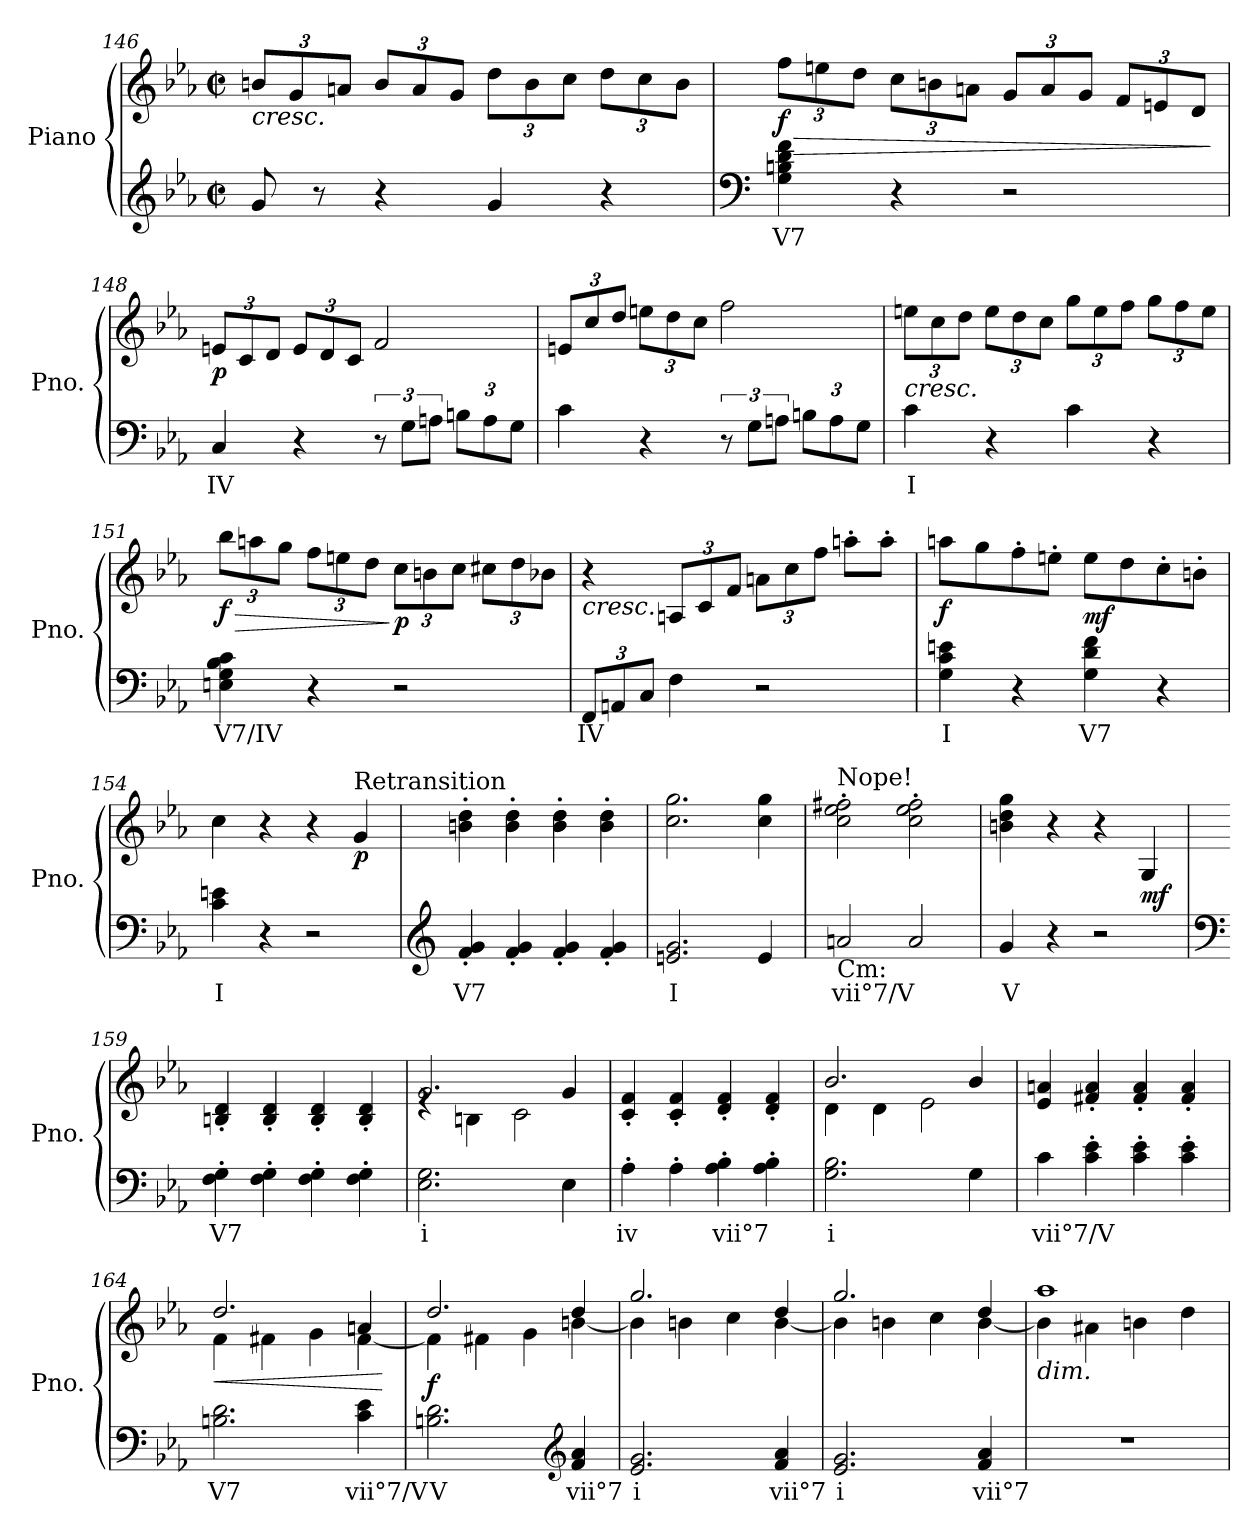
**kern	**text	**kern	**dynam
*part1	*part1	*part1	*part1
*staff2	*staff2	*staff1	*staff1/2
*I"Piano	*	*	*
*I'Pno.	*	*	*
!!LO:LB:g=z
*clefG2	*	*clefG2	*
*k[b-e-a-]	*	*k[b-e-a-]	*
*M2/2	*	*M2/2	*
*met(c|)	*	*met(c|)	*
*	*	*Xbrackettup	*
=146	=146	=146	=146
!	!	!LO:TX:b:i:t=cresc.	!
8g/	.	12bn/L	.
.	.	12g/	.
8r	.	.	.
.	.	12an/J	.
4r	.	12b/L	.
.	.	12a/	.
.	.	12g/J	.
4g/	.	12dd\L	.
.	.	12b\	.
.	.	12cc\J	.
4r	.	12dd\L	.
.	.	12cc\	.
.	.	12b\J	.
=147	=147	=147	=147
*clefF4	*	*	*
!	!LO:LY:b	!	!LO:HP:b
!	!	!	!LO:DY:n=1:b
4G\ 4Bn\ 4d\ 4f\	V7	12ff\L	> f
.	.	12een\	.
.	.	12dd\J	.
4r	.	12cc\L	.
.	.	12bn\	.
.	.	12an\J	.
2r	.	12g/L	.
.	.	12a/	.
.	.	12g/J	.
.	.	12f/L	.
.	.	12en/	.
.	.	12d/J	.
.	.	.	]
=148	=148	=148	=148
!	!LO:LY:b	!	!LO:DY:b
4C/	IV	12en/L	p
.	.	12c/	.
.	.	12d/J	.
4r	.	12e/L	.
.	.	12d/	.
.	.	12c/J	.
12r	.	2f/	.
12G\L	.	.	.
12An\J	.	.	.
*Xbrackettup	*	*	*
12Bn\L	.	.	.
12A\	.	.	.
12G\J	.	.	.
=149	=149	=149	=149
4c\	.	12en/L	.
.	.	12cc/	.
.	.	12dd/J	.
4r	.	12een\L	.
.	.	12dd\	.
.	.	12cc\J	.
*brackettup	*	*	*
12r	.	2ff\	.
12G\L	.	.	.
12An\J	.	.	.
*Xbrackettup	*	*	*
12Bn\L	.	.	.
12A\	.	.	.
12G\J	.	.	.
=150	=150	=150	=150
!	!	!LO:TX:b:i:t=cresc.	!
!	!LO:LY:b	!	!
4c\	I	12een\L	.
.	.	12cc\	.
.	.	12dd\J	.
4r	.	12ee\L	.
.	.	12dd\	.
.	.	12cc\J	.
4c\	.	12gg\L	.
.	.	12ee\	.
.	.	12ff\J	.
4r	.	12gg\L	.
.	.	12ff\	.
.	.	12ee\J	.
!!LO:LB:g=z
=151	=151	=151	=151
!	!LO:LY:b	!	!LO:HP:b
!	!	!	!LO:DY:n=1:b
4En\ 4G\ 4B-\ 4c\	V7/IV	12bb-\L	> f
.	.	12aan\	.
.	.	12gg\J	.
4r	.	12ff\L	.
.	.	12een\	.
.	.	12dd\J	.
!	!	!	!LO:DY:n=2:b
2r	.	12cc\L	] p
.	.	12bn\	.
.	.	12cc\J	.
.	.	12cc#X\L	.
.	.	12dd\	.
.	.	12b-X\J	.
=152	=152	=152	=152
!	!	!LO:TX:b:i:t=cresc.	!
!	!LO:LY:b	!	!
12FF/L	IV	4r	.
12AAn/	.	.	.
12C/J	.	.	.
4F\	.	12An/L	.
.	.	12c/	.
.	.	12f/J	.
2r	.	12an\L	.
.	.	12cc\	.
.	.	12ff\J	.
.	.	8aan'\L	.
.	.	8aa'\J	.
=153	=153	=153	=153
!	!LO:LY:b	!	!LO:DY:b
4G\ 4c\ 4en\	I	8aan\L	f
.	.	8gg\	.
4r	.	8ff'\	.
.	.	8een'\J	.
!	!LO:LY:b	!	!LO:DY:b
4G\ 4d\ 4f\	V7	8ee\L	mf
.	.	8dd\	.
4r	.	8cc'\	.
.	.	8bn'\J	.
=154	=154	=154	=154
!	!LO:LY:b	!	!
4c\ 4en\	I	4cc\	.
4r	.	4r	.
2r	.	4r	.
!	!	!LO:TX:a:t=Retransition	!
!	!	!	!LO:DY:b
.	.	4g/	p
=155	=155	=155	=155
*clefG2	*	*	*
!	!LO:LY:b	!	!
4f/' 4g/'	V7	4bn\' 4dd\'	.
4f/' 4g/'	.	4b\' 4dd\'	.
4f/' 4g/'	.	4b\' 4dd\'	.
4f/' 4g/'	.	4b\' 4dd\'	.
=156	=156	=156	=156
!	!LO:LY:b	!	!
2.en/ 2.g/	I	2.cc\ 2.gg\	.
4e/	.	4cc\ 4gg\	.
=157	=157	=157	=157
!	!	!LO:TX:a:t=Nope!	!
!LO:TX:b:t=Cm&colon;	!	!	!
!	!LO:LY:b	!	!
2an/	vii°7/V	2cc\' 2ee-\' 2ff#X\'	.
2a/	.	2cc\' 2ee-\' 2ff#\'	.
=158	=158	=158	=158
!	!LO:LY:b	!	!
4g/	V	4bn\ 4dd\ 4gg\	.
4r	.	4r	.
2r	.	4r	.
!	!	!	!LO:DY:b
.	.	4G/	mf
!!LO:PB:g=z
=159	=159	=159	=159
*clefF4	*	*	*
!	!LO:LY:b	!	!
4F\' 4G\'	V7	4Bn/' 4d/'	.
4F\' 4G\'	.	4B/' 4d/'	.
4F\' 4G\'	.	4B/' 4d/'	.
4F\' 4G\'	.	4B/' 4d/'	.
=160	=160	=160	=160
!	!LO:LY:b	!	!
*	*	*^	*
2.E-\ 2.G\	i	2.g/	4re	.
.	.	.	4Bn\	.
.	.	.	2c\	.
4E-\	.	4g/	.	.
*	*	*v	*v	*
=161	=161	=161	=161
!	!LO:LY:b	!	!
4A-'\	iv	4c/' 4f/'	.
4A-'\	.	4c/' 4f/'	.
!	!LO:LY:b	!	!
4A-\' 4B-\'	vii°7	4d/' 4f/'	.
4A-\' 4B-\'	.	4d/' 4f/'	.
=162	=162	=162	=162
!	!LO:LY:b	!	!
*	*	*^	*
2.G\ 2.B-\	i	2.b-/	4d\	.
.	.	.	4d\	.
.	.	.	2e-\	.
4G\	.	4b-/	.	.
*	*	*v	*v	*
=163	=163	=163	=163
!	!LO:LY:b	!	!
4c\	vii°7/V	4e-/ 4an/	.
4c\' 4e-\'	.	4f#X/' 4a/'	.
4c\' 4e-\'	.	4f#/' 4a/'	.
4c\' 4e-\'	.	4f#/' 4a/'	.
=164	=164	=164	=164
!	!LO:LY:b	!	!LO:HP:b
*	*	*^	*
2.Bn\ 2.d\	V7	2.dd/	4f\	<
.	.	.	4f#X\	.
.	.	.	4g\	.
!	!LO:LY:b	!	!	!
4c\ 4e-\	vii°7/V	4an/	[4f#\	.
*	*	*v	*v	*
.	.	.	[
=165	=165	=165	=165
!	!LO:LY:b	!	!LO:DY:b
*	*	*^	*
2.Bn\ 2.d\	V	2.dd/	4f#\]	f
.	.	.	4f#X\	.
.	.	.	4g\	.
*clefG2	*	*	*	*
!	!LO:LY:b	!	!	!
4f/ 4a-/	vii°7	4dd/	[4bn\	.
=166	=166	=166	=166	=166
!	!LO:LY:b	!	!	!
2.e-/ 2.g/	i	2.gg/	4b\]	.
.	.	.	4bn\	.
.	.	.	4cc\	.
!	!LO:LY:b	!	!	!
4f/ 4a-/	vii°7	4dd/	[4b\	.
=167	=167	=167	=167	=167
!	!LO:LY:b	!	!	!
2.e-/ 2.g/	i	2.gg/	4b\]	.
.	.	.	4bn\	.
.	.	.	4cc\	.
!	!LO:LY:b	!	!	!
4f/ 4a-/	vii°7	4dd/	[4b\	.
=168	=168	=168	=168	=168
!	!	!LO:TX:b:i:t=dim.	!	!
1r	.	1aa-	4b\]	.
.	.	.	4a#X\	.
.	.	.	4bn\	.
.	.	.	4dd\	.
*	*	*v	*v	*
=	=	=	=
*-	*-	*-	*-
